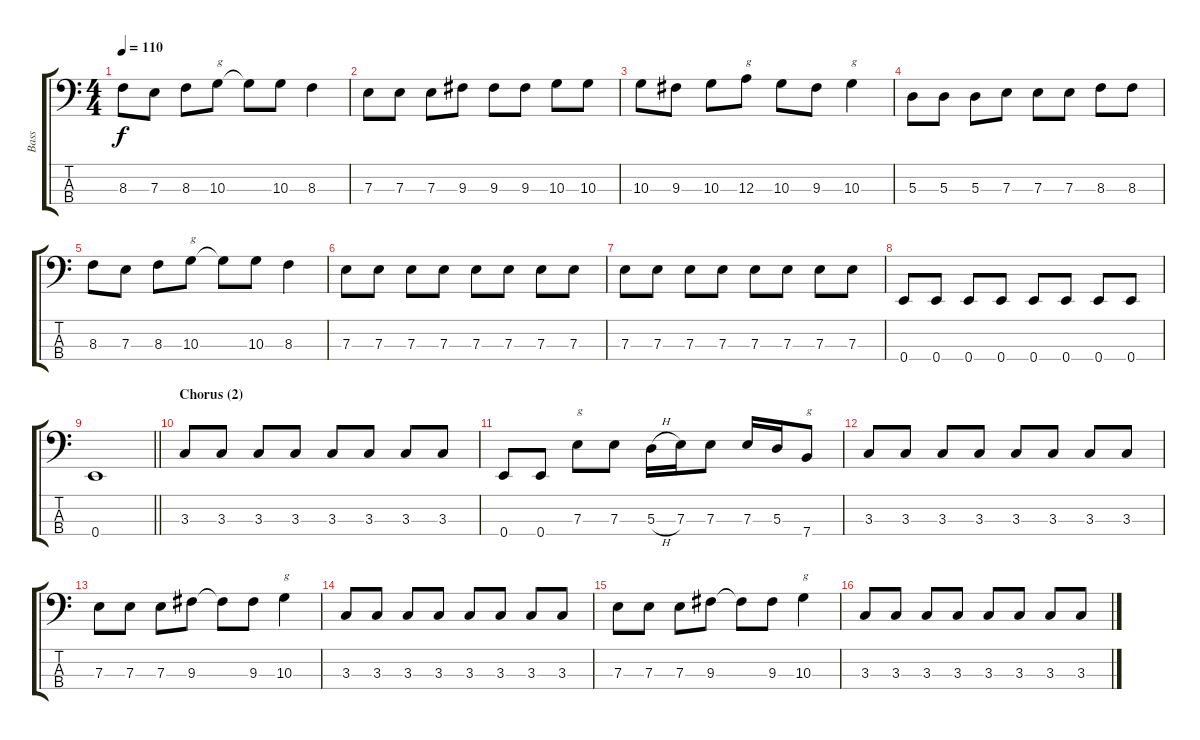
\track ("Bass" "Bass") {instrument electricbasspick}
\staff {score tabs}
\tuning (G2 D2 A1 E1) {hide}
\ts (4 4)
\tempo 110
\clef f4
\ks c
8.3.8{dy f} 7.3.8 8.3.8 10.3.8{txt "g"} 10.3{t}.8 10.3.8 8.3.4 |
7.3.8 7.3.8 7.3.8 9.3.8 9.3.8 9.3.8 10.3.8 10.3.8 |
10.3.8 9.3.8 10.3.8 12.3.8{txt "g"} 10.3.8 9.3.8 10.3.4{txt "g"} |
5.3.8 5.3.8 5.3.8 7.3.8 7.3.8 7.3.8 8.3.8 8.3.8 |
8.3.8 7.3.8 8.3.8 10.3.8{txt "g"} 10.3{t}.8 10.3.8 8.3.4 |
7.3.8 7.3.8 7.3.8 7.3.8 7.3.8 7.3.8 7.3.8 7.3.8 |
7.3.8 7.3.8 7.3.8 7.3.8 7.3.8 7.3.8 7.3.8 7.3.8 |
0.4.8 0.4.8 0.4.8 0.4.8 0.4.8 0.4.8 0.4.8 0.4.8 |
\barLineRight lightlight
0.4.1 |
\section ("" "Chorus (2)")
3.3.8 3.3.8 3.3.8 3.3.8 3.3.8 3.3.8 3.3.8 3.3.8 |
0.4.8 0.4.8 7.3.8{txt "g"} 7.3.8 5.3{h}.16 7.3.16 7.3.8 7.3.16 5.3.16 7.4.8{txt "g"} |
3.3.8 3.3.8 3.3.8 3.3.8 3.3.8 3.3.8 3.3.8 3.3.8 |
7.3.8 7.3.8 7.3.8 9.3.8 9.3{t}.8 9.3.8 10.3.4{txt "g"} |
3.3.8 3.3.8 3.3.8 3.3.8 3.3.8 3.3.8 3.3.8 3.3.8 |
7.3.8 7.3.8 7.3.8 9.3.8 9.3{t}.8 9.3.8 10.3.4{txt "g"} |
3.3.8 3.3.8 3.3.8 3.3.8 3.3.8 3.3.8 3.3.8 3.3.8
